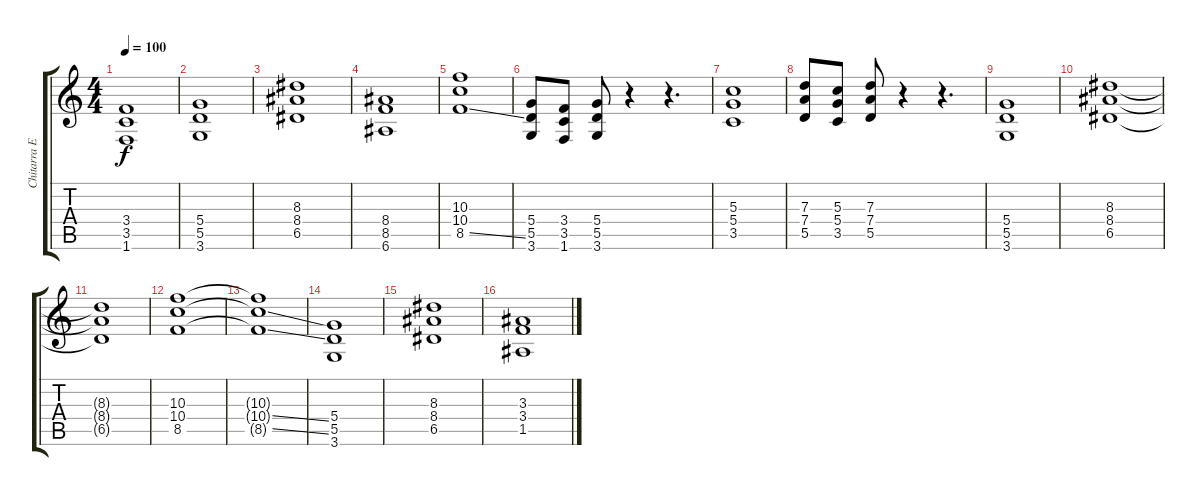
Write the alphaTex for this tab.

\track ("Chitarra Elettrica" "Chitarra E") {instrument overdrivenguitar}
\staff {score tabs}
\tuning (E4 B3 G3 D3 A2 E2) {hide}
\ts (4 4)
\tempo 100
\clef g2
\ks c
(3.4 3.5 1.6).1{dy f} |
(5.4 5.5 3.6).1 |
(8.3 8.4 6.5).1 |
(8.4 8.5 6.6).1 |
(10.3 10.4 8.5{ss}).1 |
(5.4 5.5 3.6).8 (3.4 3.5 1.6).8 (5.4 5.5 3.6).8 r.4 r.4{d} |
(5.3 5.4 3.5).1 |
(7.3 7.4 5.5).8 (5.3 5.4 3.5).8 (7.3 7.4 5.5).8 r.4 r.4{d} |
(5.4 5.5 3.6).1 |
(8.3 8.4 6.5).1 |
(8.3{t} 8.4{t} 6.5{t}).1 |
(10.3 10.4 8.5).1 |
(10.3{t} 10.4{ss t} 8.5{ss t}).1 |
(5.4 5.5 3.6).1 |
(8.3 8.4 6.5).1 |
(3.3 3.4 1.5).1
